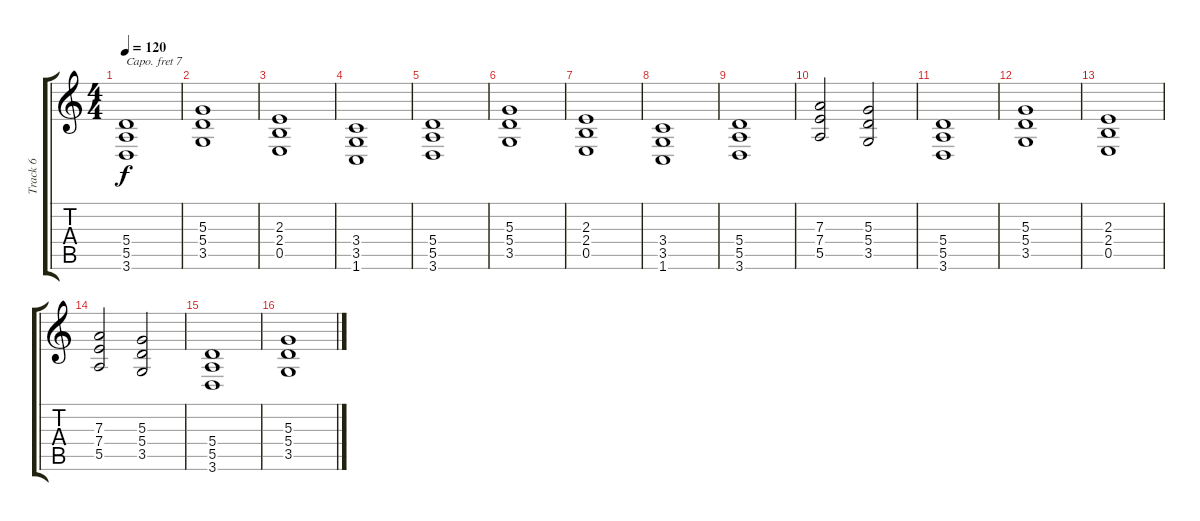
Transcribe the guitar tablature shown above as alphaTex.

\track ("Track 6" "Track 6") {instrument tremolostrings}
\staff {score tabs}
\capo 7
\tuning (E4 B3 G3 D3 A2 E2) {hide}
\ts (4 4)
\tempo 120
\clef g2
\ks c
(5.4 5.5 3.6).1{dy f} |
(5.3 5.4 3.5).1 |
(2.3 2.4 0.5).1 |
(3.4 3.5 1.6).1 |
(5.4 5.5 3.6).1 |
(5.3 5.4 3.5).1 |
(2.3 2.4 0.5).1 |
(3.4 3.5 1.6).1 |
(5.4 5.5 3.6).1 |
(7.3 7.4 5.5).2 (5.3 5.4 3.5).2 |
(5.4 5.5 3.6).1 |
(5.3 5.4 3.5).1 |
(2.3 2.4 0.5).1 |
(7.3 7.4 5.5).2 (5.3 5.4 3.5).2 |
(5.4 5.5 3.6).1 |
(5.3 5.4 3.5).1
